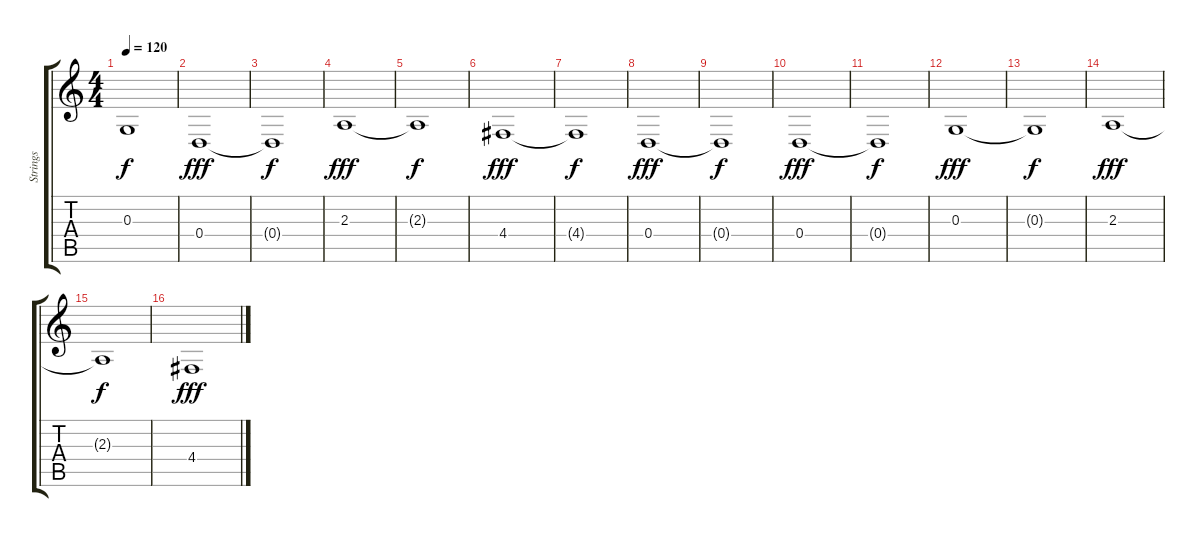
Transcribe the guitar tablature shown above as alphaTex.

\track ("Strings" "Strings") {instrument stringensemble1}
\staff {score tabs}
\tuning (E4 B3 G3 D3 A2 E2) {hide}
\ts (4 4)
\tempo 120
\clef g2
\ks c
0.3{t}.1{dy f} |
0.4.1{dy fff} |
0.4{t}.1{dy f} |
2.3.1{dy fff} |
2.3{t}.1{dy f} |
4.4.1{dy fff} |
4.4{t}.1{dy f} |
0.4.1{dy fff} |
0.4{t}.1{dy f} |
0.4.1{dy fff} |
0.4{t}.1{dy f} |
0.3.1{dy fff} |
0.3{t}.1{dy f} |
2.3.1{dy fff} |
2.3{t}.1{dy f} |
4.4.1{dy fff}
